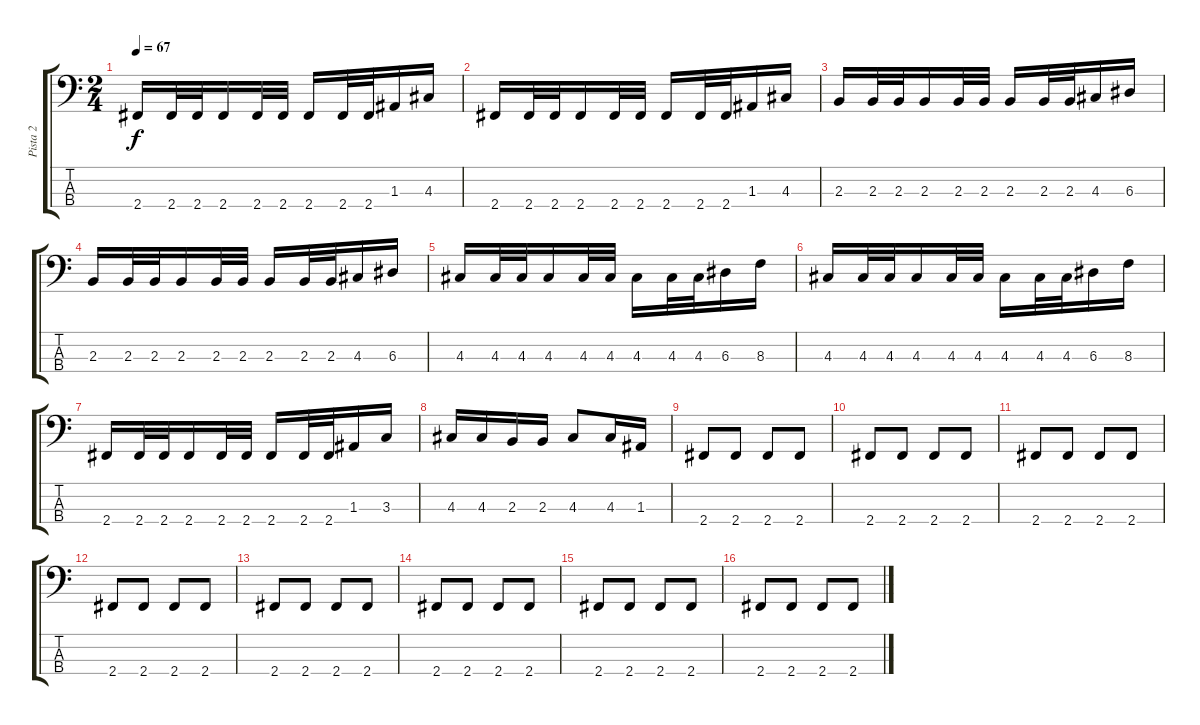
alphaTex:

\track ("Pista 2" "Pista 2") {instrument electricbassfinger}
\staff {score tabs}
\tuning (G2 D2 A1 E1) {hide}
\ts (2 4)
\tempo 67
\clef f4
\ks c
2.4.16{dy f} 2.4.32 2.4.32 2.4.16 2.4.32 2.4.32 2.4.16 2.4.32 2.4.32 1.3.16 4.3.16 |
2.4.16 2.4.32 2.4.32 2.4.16 2.4.32 2.4.32 2.4.16 2.4.32 2.4.32 1.3.16 4.3.16 |
2.3.16 2.3.32 2.3.32 2.3.16 2.3.32 2.3.32 2.3.16 2.3.32 2.3.32 4.3.16 6.3.16 |
2.3.16 2.3.32 2.3.32 2.3.16 2.3.32 2.3.32 2.3.16 2.3.32 2.3.32 4.3.16 6.3.16 |
4.3.16 4.3.32 4.3.32 4.3.16 4.3.32 4.3.32 4.3.16 4.3.32 4.3.32 6.3.16 8.3.16 |
4.3.16 4.3.32 4.3.32 4.3.16 4.3.32 4.3.32 4.3.16 4.3.32 4.3.32 6.3.16 8.3.16 |
2.4.16 2.4.32 2.4.32 2.4.16 2.4.32 2.4.32 2.4.16 2.4.32 2.4.32 1.3.16 3.3.16 |
4.3.16 4.3.16 2.3.16 2.3.16 4.3.8 4.3.16 1.3.16 |
2.4.8 2.4.8 2.4.8 2.4.8 |
2.4.8 2.4.8 2.4.8 2.4.8 |
2.4.8 2.4.8 2.4.8 2.4.8 |
2.4.8 2.4.8 2.4.8 2.4.8 |
2.4.8 2.4.8 2.4.8 2.4.8 |
2.4.8 2.4.8 2.4.8 2.4.8 |
2.4.8 2.4.8 2.4.8 2.4.8 |
2.4.8 2.4.8 2.4.8 2.4.8
